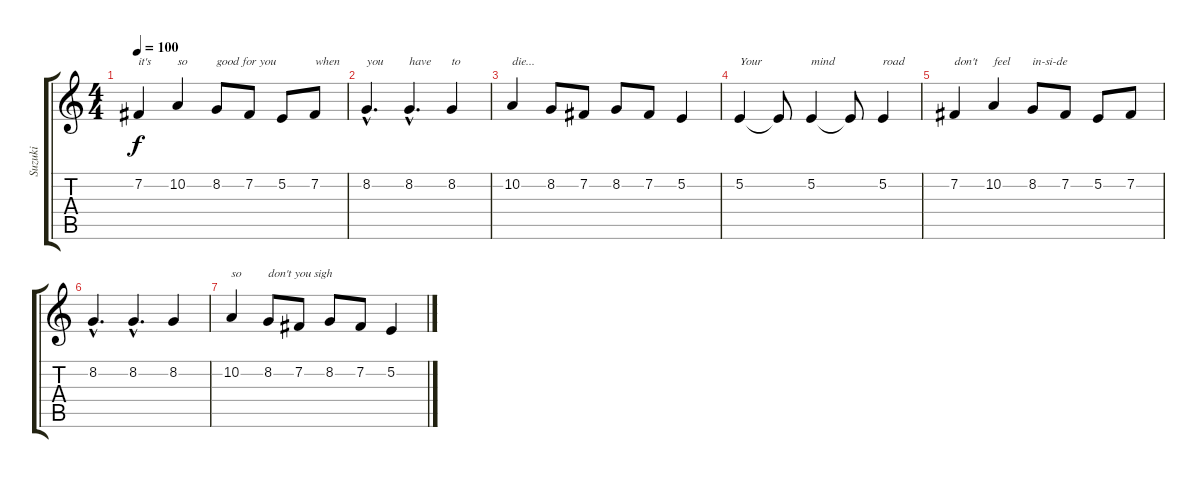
\track ("Suzuki" "Suzuki") {instrument oboe}
\staff {score tabs}
\tuning (E4 B3 G3 D3 A2 E2) {hide}
\ts (4 4)
\tempo 100
\clef g2
\ks c
7.2.4{txt "it's" dy f} 10.2.4{txt "so"} 8.2.8{txt "good for you"} 7.2.8 5.2.8 7.2.8{txt "when"} |
8.2{hac}.4{d txt "you"} 8.2{hac}.4{d txt "have"} 8.2.4{txt "to"} |
10.2.4{txt "die..."} 8.2.8 7.2.8 8.2.8 7.2.8 5.2.4 |
5.2.4{txt "Your"} 5.2{t}.8 5.2.4{txt "mind"} 5.2{t}.8 5.2.4{txt "road"} |
7.2.4{txt "don't"} 10.2.4{txt "feel"} 8.2.8{txt "in-si-de"} 7.2.8 5.2.8 7.2.8 |
8.2{hac}.4{d} 8.2{hac}.4{d} 8.2.4 |
10.2.4{txt "so"} 8.2.8{txt "don't you sigh"} 7.2.8 8.2.8 7.2.8 5.2.4
